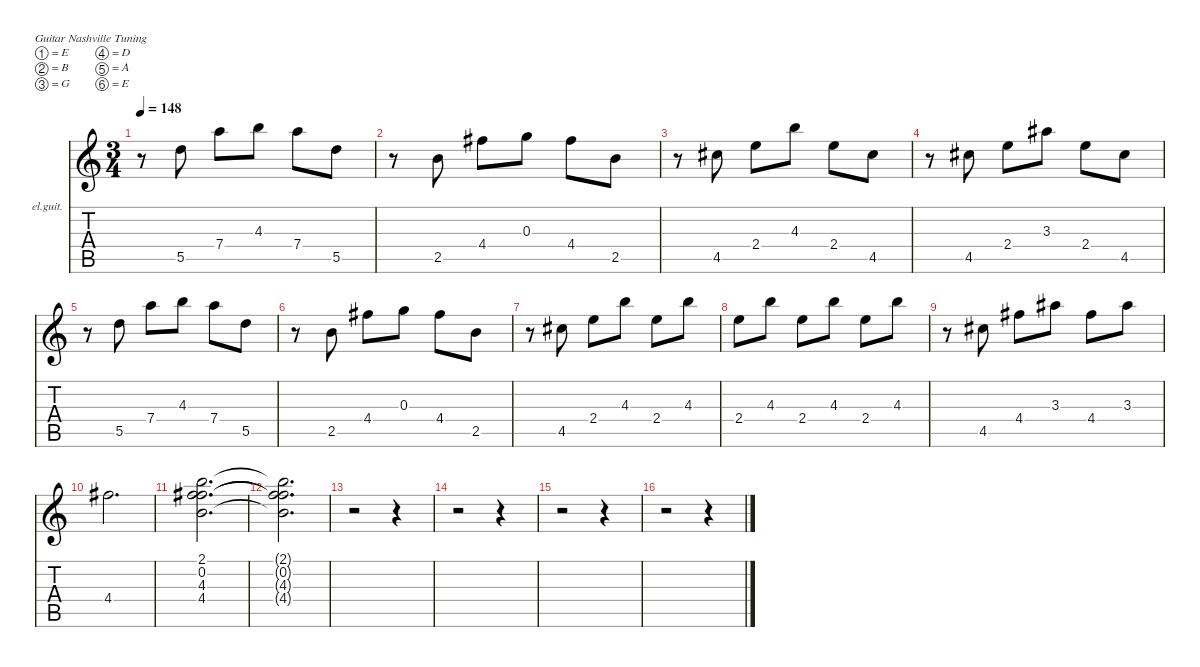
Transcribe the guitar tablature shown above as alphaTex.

\defaultSystemsLayout 4
\hideDynamics
\bracketExtendMode nobrackets
\firstSystemTrackNameOrientation horizontal
\otherSystemsTrackNameOrientation horizontal
\track ("Clean Guitar 1" "el.guit.") {instrument electricguitarclean}
\staff {score tabs}
\tuning (E4 B3 G4 D4 A3 E3)
\ts (3 4)
\tempo 148
\clef g2
\ks c
r.8{dy f beam Down} 5.5.8{beam Down} 7.4.8{beam Down} 4.3.8{beam Down} 7.4.8{beam Down} 5.5.8{beam Down} |
r.8{beam Down} 2.5.8{beam Down} 4.4{acc #}.8{beam Down} 0.3.8{beam Down} 4.4{acc #}.8{beam Down} 2.5.8{beam Down} |
r.8{beam Down} 4.5{acc #}.8{beam Down} 2.4.8{beam Down} 4.3.8{beam Down} 2.4.8{beam Down} 4.5{acc #}.8{beam Down} |
r.8{beam Down} 4.5{acc #}.8{beam Down} 2.4.8{beam Down} 3.3{acc #}.8{beam Down} 2.4.8{beam Down} 4.5{acc #}.8{beam Down} |
r.8{beam Down} 5.5.8{beam Down} 7.4.8{beam Down} 4.3.8{beam Down} 7.4.8{beam Down} 5.5.8{beam Down} |
r.8{beam Down} 2.5.8{beam Down} 4.4{acc #}.8{beam Down} 0.3.8{beam Down} 4.4{acc #}.8{beam Down} 2.5.8{beam Down} |
r.8{beam Down} 4.5{acc #}.8{beam Down} 2.4.8{beam Down} 4.3.8{beam Down} 2.4.8{beam Down} 4.3.8{beam Down} |
2.4.8{beam Down} 4.3.8{beam Down} 2.4.8{beam Down} 4.3.8{beam Down} 2.4.8{beam Down} 4.3.8{beam Down} |
r.8{beam Down} 4.5{acc #}.8{beam Down} 4.4{acc #}.8{beam Down} 3.3{acc #}.8{beam Down} 4.4{acc #}.8{beam Down} 3.3{acc #}.8{beam Down} |
4.4{acc #}.2{d beam Down} |
(2.1{acc #} 0.2 4.3 4.4{acc #}).2{d beam Down} |
(2.1{t acc #} 0.2{t} 4.3{t} 4.4{t acc #}).2{d beam Down} |
r.2{beam Down} r.4{beam Down} |
r.2{beam Down} r.4{beam Down} |
r.2{beam Down} r.4{beam Down} |
r.2{beam Down} r.4{beam Down}
